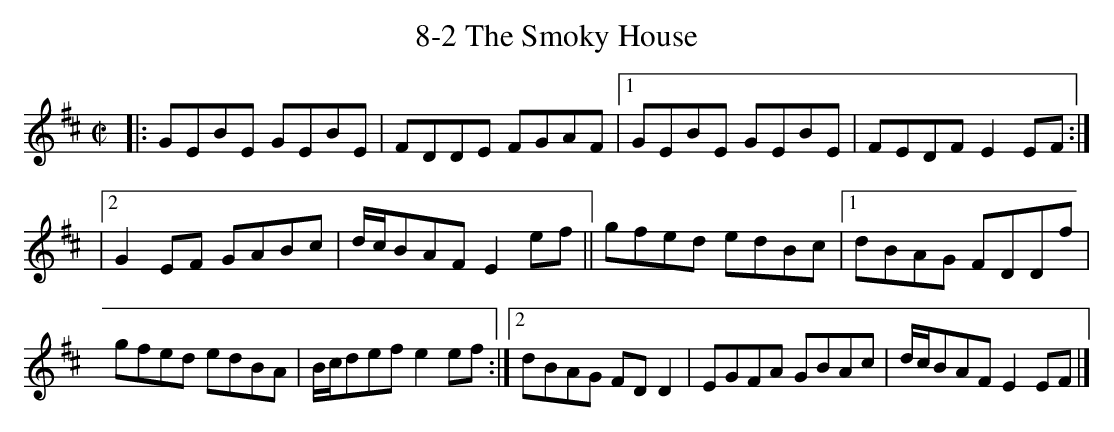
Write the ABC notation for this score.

X:1
T: 8-2 The Smoky House
M: C|
L:1/8
K:Edor
[|:GEBE GEBE | FDDE FGAF |1GEBE GEBE | FEDF E2 EF :|
|2G2EF GABC' | D'/C'/BAF E2E'F' || G'F'E'D' E'D'BC' |1 D'BAG FDDF' |
G'F'E'D' E'D'BA | B/C'/D'E'F' E'2E'F' :|2D'BAG FDD2 | EGFA GBAC' | D'/C'/BAF E2EF |]
